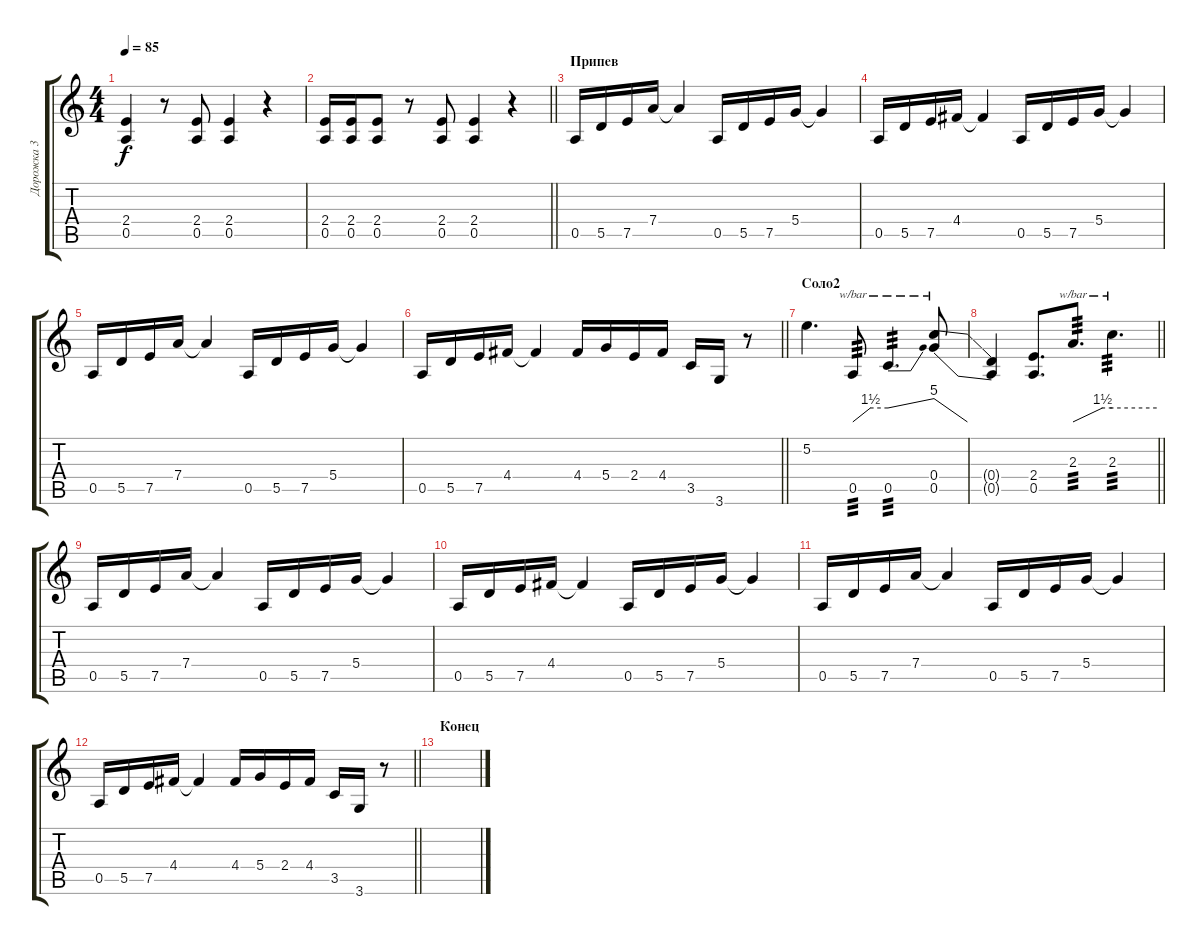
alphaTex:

\track ("Дорожка 3" "Дорожка 3") {instrument distortionguitar}
\staff {score tabs}
\tuning (E4 B3 G3 D3 A2 E2) {hide}
\ts (4 4)
\tempo 85
\clef g2
\ks c
(2.4 0.5).4{dy f} r.8 (2.4 0.5).8 (2.4 0.5).4 r.4 |
\barLineRight lightlight
(2.4 0.5).16 (2.4 0.5).16 (2.4 0.5).8 r.8 (2.4 0.5).8 (2.4 0.5).4 r.4 |
\section ("" "Припев")
0.5.16 5.5.16 7.5.16 7.4.16 7.4{t}.4 0.5.16 5.5.16 7.5.16 5.4.16 5.4{t}.4 |
0.5.16 5.5.16 7.5.16 4.4.16 4.4{t}.4 0.5.16 5.5.16 7.5.16 5.4.16 5.4{t}.4 |
0.5.16 5.5.16 7.5.16 7.4.16 7.4{t}.4 0.5.16 5.5.16 7.5.16 5.4.16 5.4{t}.4 |
\barLineRight lightlight
0.5.16 5.5.16 7.5.16 4.4.16 4.4{t}.4 4.4.16 5.4.16 2.4.16 4.4.16 3.5.16 3.6.16 r.8 |
\section ("" "Соло2")
5.2.4{d volume 16} 0.5.8{tbe (custom default 0 0 30 6 60 6) tp 3} 0.5.4{d tbe (dive default 0 6 60 20) tp 3} (0.4 0.5).8{tbe (dive default 0 20 60 0)} |
\barLineRight lightlight
(0.4{t} 0.5{t}).4 (2.4 0.5).8{d} 2.3.8{d tbe (custom default 0 0 45 6 60 6) tp 3} 2.3.4{d tbe (hold default 0 6 60 6) tp 3} |
0.5.16{volume 14} 5.5.16 7.5.16 7.4.16 7.4{t}.4 0.5.16 5.5.16 7.5.16 5.4.16 5.4{t}.4 |
0.5.16 5.5.16 7.5.16 4.4.16 4.4{t}.4 0.5.16 5.5.16 7.5.16 5.4.16 5.4{t}.4 |
0.5.16 5.5.16 7.5.16 7.4.16 7.4{t}.4 0.5.16 5.5.16 7.5.16 5.4.16 5.4{t}.4 |
\barLineRight lightlight
0.5.16 5.5.16 7.5.16 4.4.16 4.4{t}.4 4.4.16 5.4.16 2.4.16 4.4.16 3.5.16 3.6.16 r.8 |
\section ("" "Конец")
